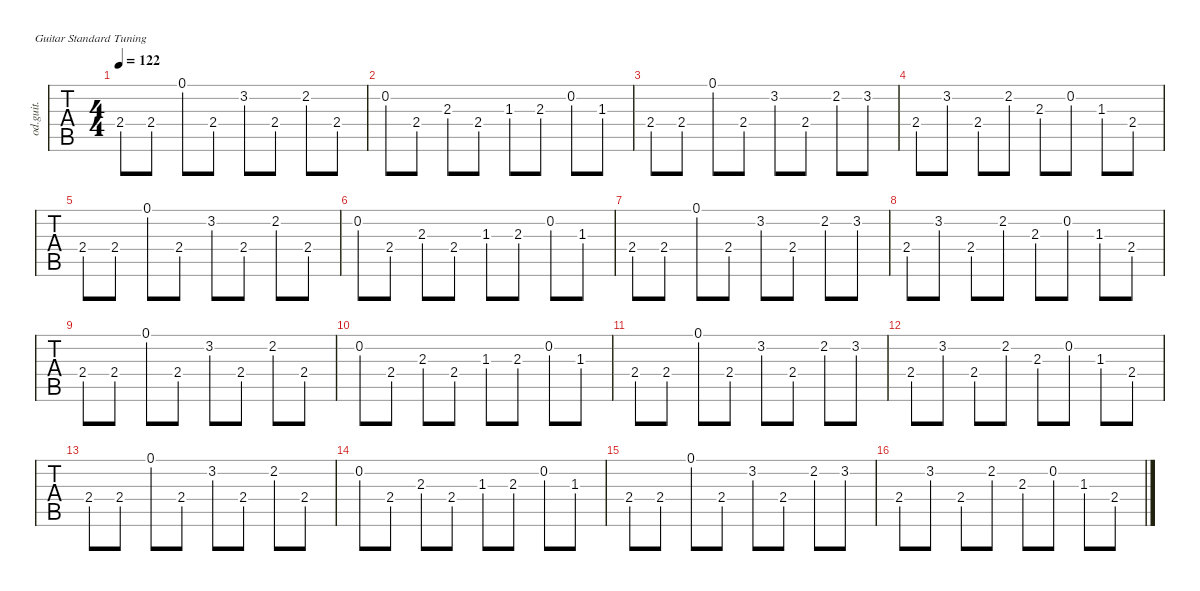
\defaultSystemsLayout 4
\hideDynamics
\bracketExtendMode nobrackets
\track ("Guitar(keyboard)" "od.guit.") {defaultSystemsLayout 4 instrument overdrivenguitar}
\staff {tabs}
\tuning (E4 B3 G3 D3 A2 E2)
\ts (4 4)
\tempo 122
\clef g2
\ks c
2.4.8{dy f instrument overdrivenguitar} 2.4.8 0.1.8 2.4.8 3.2.8 2.4.8 2.2{acc #}.8 2.4.8 |
0.2.8 2.4.8 2.3.8 2.4.8 1.3{acc #}.8 2.3.8 0.2.8 1.3{acc #}.8 |
2.4.8 2.4.8 0.1.8 2.4.8 3.2.8 2.4.8 2.2{acc #}.8 3.2.8 |
2.4.8 3.2.8 2.4.8 2.2{acc #}.8 2.3.8 0.2.8 1.3{acc #}.8 2.4.8 |
2.4.8 2.4.8 0.1.8 2.4.8 3.2.8 2.4.8 2.2{acc #}.8 2.4.8 |
0.2.8 2.4.8 2.3.8 2.4.8 1.3{acc #}.8 2.3.8 0.2.8 1.3{acc #}.8 |
2.4.8 2.4.8 0.1.8 2.4.8 3.2.8 2.4.8 2.2{acc #}.8 3.2.8 |
2.4.8 3.2.8 2.4.8 2.2{acc #}.8 2.3.8 0.2.8 1.3{acc #}.8 2.4.8 |
2.4.8 2.4.8 0.1.8 2.4.8 3.2.8 2.4.8 2.2{acc #}.8 2.4.8 |
0.2.8 2.4.8 2.3.8 2.4.8 1.3{acc #}.8 2.3.8 0.2.8 1.3{acc #}.8 |
2.4.8 2.4.8 0.1.8 2.4.8 3.2.8 2.4.8 2.2{acc #}.8 3.2.8 |
2.4.8 3.2.8 2.4.8 2.2{acc #}.8 2.3.8 0.2.8 1.3{acc #}.8 2.4.8 |
2.4.8 2.4.8 0.1.8 2.4.8 3.2.8 2.4.8 2.2{acc #}.8 2.4.8 |
0.2.8 2.4.8 2.3.8 2.4.8 1.3{acc #}.8 2.3.8 0.2.8 1.3{acc #}.8 |
2.4.8 2.4.8 0.1.8 2.4.8 3.2.8 2.4.8 2.2{acc #}.8 3.2.8 |
2.4.8 3.2.8 2.4.8 2.2{acc #}.8 2.3.8 0.2.8 1.3{acc #}.8 2.4.8
